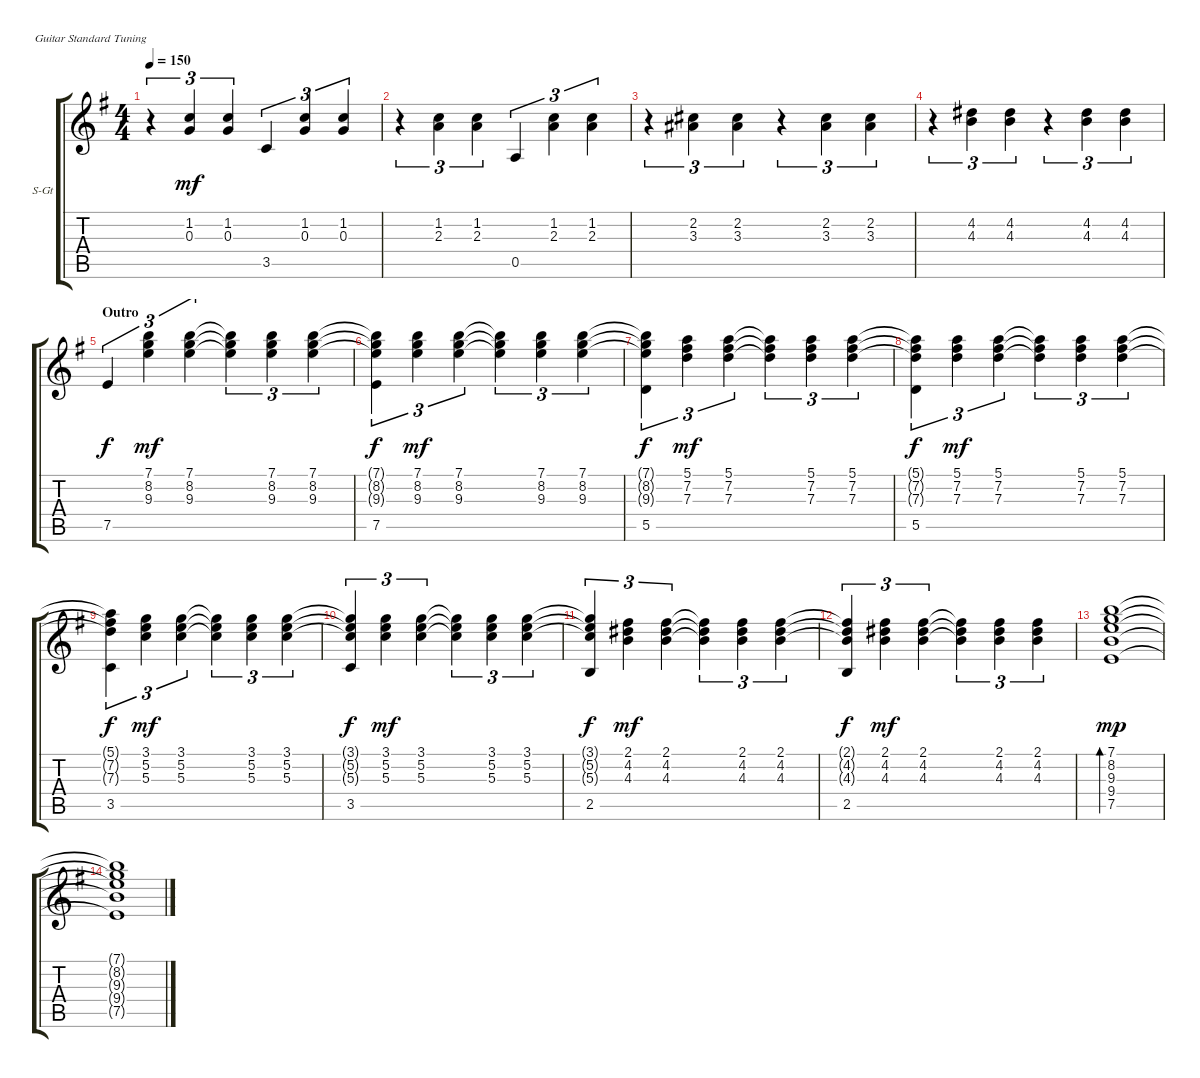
\defaultSystemsLayout 4
\bracketExtendMode groupsimilarinstruments
\firstSystemTrackNameOrientation horizontal
\otherSystemsTrackNameOrientation horizontal
\track ("Steel Guitar" "S-Gt") {instrument acousticguitarsteel}
\staff {score tabs}
\tuning (E4 B3 G3 D3 A2 E2)
\ts (4 4)
\tempo 150
\clef g2
\ks eminor
r.4{tu (3 2) dy mf} (0.3 1.2).4{tu (3 2)} (1.2 0.3).4{tu (3 2)} 3.5.4{tu (3 2)} (0.3 1.2).4{tu (3 2)} (1.2 0.3).4{tu (3 2)} |
r.4{tu (3 2)} (1.2 2.3).4{tu (3 2)} (2.3 1.2).4{tu (3 2)} 0.5.4{tu (3 2)} (1.2 2.3).4{tu (3 2)} (2.3 1.2).4{tu (3 2)} |
r.4{tu (3 2)} (2.2 3.3).4{tu (3 2)} (2.2 3.3).4{tu (3 2)} r.4{tu (3 2)} (2.2 3.3).4{tu (3 2)} (2.2 3.3).4{tu (3 2)} |
r.4{tu (3 2)} (4.2 4.3).4{tu (3 2)} (4.2 4.3).4{tu (3 2)} r.4{tu (3 2)} (4.2 4.3).4{tu (3 2)} (4.2 4.3).4{tu (3 2)} |
\section ("" "Outro")
7.5.4{tu (3 2) dy f} (9.3 8.2 7.1).4{tu (3 2) dy mf} (7.1 8.2 9.3).4{tu (3 2)} (7.1{t} 9.3{t} 8.2{t}).4{tu (3 2)} (9.3 8.2 7.1).4{tu (3 2)} (9.3 8.2 7.1).4{tu (3 2)} |
(7.5 9.3{t} 8.2{t} 7.1{t}).4{tu (3 2) dy f} (9.3 8.2 7.1).4{tu (3 2) dy mf} (7.1 8.2 9.3).4{tu (3 2)} (7.1{t} 8.2{t} 9.3{t}).4{tu (3 2)} (9.3 8.2 7.1).4{tu (3 2)} (9.3 8.2 7.1).4{tu (3 2)} |
(5.5 9.3{t} 8.2{t} 7.1{t}).4{tu (3 2) dy f} (7.3 7.2 5.1).4{tu (3 2) dy mf} (5.1 7.2 7.3).4{tu (3 2)} (5.1{t} 7.2{t} 7.3{t}).4{tu (3 2)} (7.3 7.2 5.1).4{tu (3 2)} (7.3 7.2 5.1).4{tu (3 2)} |
(5.5 7.3{t} 7.2{t} 5.1{t}).4{tu (3 2) dy f} (7.3 7.2 5.1).4{tu (3 2) dy mf} (5.1 7.2 7.3).4{tu (3 2)} (5.1{t} 7.2{t} 7.3{t}).4{tu (3 2)} (7.3 7.2 5.1).4{tu (3 2)} (7.3 7.2 5.1).4{tu (3 2)} |
(3.5 7.3{t} 7.2{t} 5.1{t}).4{tu (3 2) dy f} (5.3 5.2 3.1).4{tu (3 2) dy mf} (3.1 5.2 5.3).4{tu (3 2)} (3.1{t} 5.2{t} 5.3{t}).4{tu (3 2)} (5.3 5.2 3.1).4{tu (3 2)} (5.3 5.2 3.1).4{tu (3 2)} |
(3.5 5.3{t} 5.2{t} 3.1{t}).4{tu (3 2) dy f} (5.3 5.2 3.1).4{tu (3 2) dy mf} (3.1 5.2 5.3).4{tu (3 2)} (3.1{t} 5.2{t} 5.3{t}).4{tu (3 2)} (5.3 5.2 3.1).4{tu (3 2)} (5.3 5.2 3.1).4{tu (3 2)} |
(2.5 5.3{t} 5.2{t} 3.1{t}).4{tu (3 2) dy f} (4.3 4.2 2.1).4{tu (3 2) dy mf} (2.1 4.2 4.3).4{tu (3 2)} (2.1{t} 4.2{t} 4.3{t}).4{tu (3 2)} (4.3 4.2 2.1).4{tu (3 2)} (4.3 4.2 2.1).4{tu (3 2)} |
(2.5 4.3{t} 4.2{t} 2.1{t}).4{tu (3 2) dy f} (4.3 4.2 2.1).4{tu (3 2) dy mf} (2.1 4.2 4.3).4{tu (3 2)} (2.1{t} 4.2{t} 4.3{t}).4{tu (3 2)} (4.3 4.2 2.1).4{tu (3 2)} (4.3 4.2 2.1).4{tu (3 2)} |
(7.5 9.4 9.3 8.2 7.1).1{bd 30 dy mp} |
(7.5{t} 9.4{t} 9.3{t} 8.2{t} 7.1{t}).1
